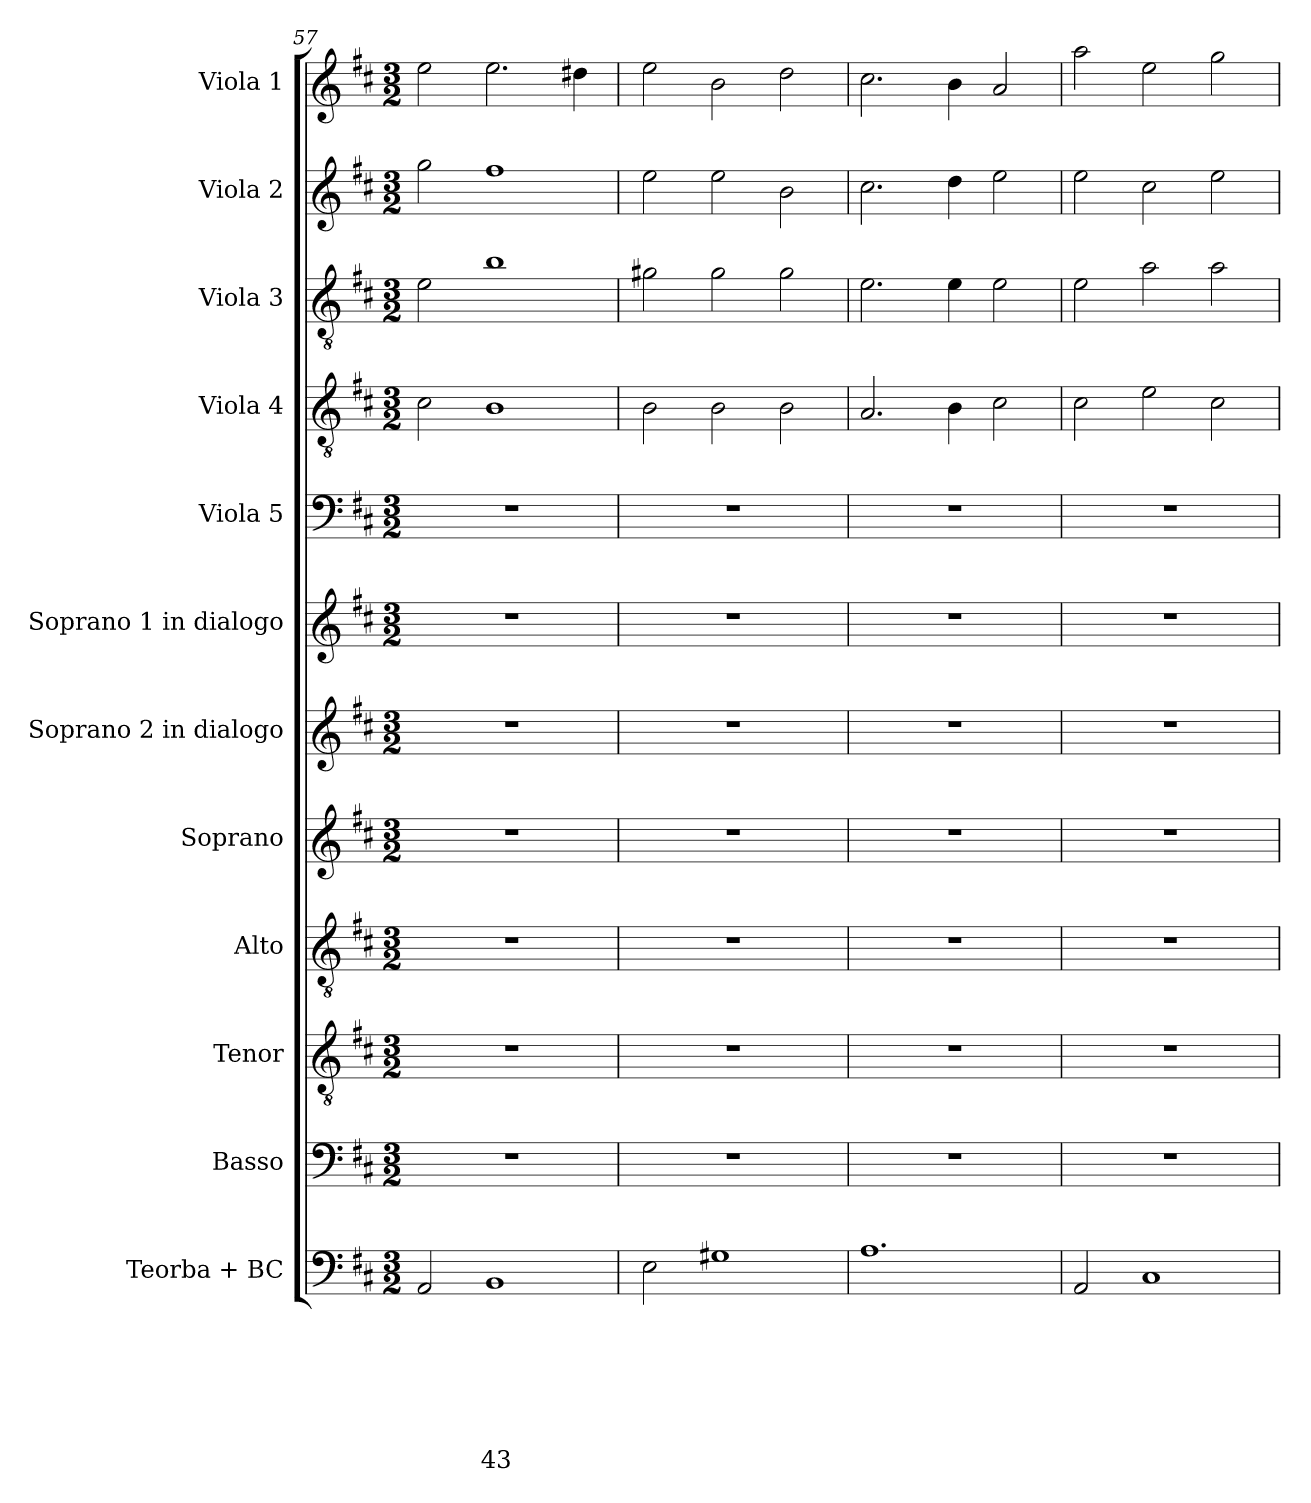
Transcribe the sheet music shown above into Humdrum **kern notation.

**kern	**text	**text	**text	**text	**text	**text	**text	**kern	**kern	**kern	**kern	**kern	**kern	**kern	**kern	**kern	**kern	**kern
*part12	*part12	*part12	*part12	*part12	*part12	*part12	*part12	*part11	*part10	*part9	*part8	*part7	*part6	*part5	*part4	*part3	*part2	*part1
*staff12	*staff12	*staff12	*staff12	*staff12	*staff12	*staff12	*staff12	*staff11	*staff10	*staff9	*staff8	*staff7	*staff6	*staff5	*staff4	*staff3	*staff2	*staff1
*I"Teorba + BC	*	*	*	*	*	*	*	*I"Basso	*I"Tenor	*I"Alto	*I"Soprano	*I"Soprano 2 in dialogo	*I"Soprano 1 in dialogo	*I"Viola 5	*I"Viola 4	*I"Viola 3	*I"Viola 2	*I"Viola 1
*	*	*	*	*	*	*	*	*I'B	*I'T	*I'A	*I'S	*I'S2	*I'S1	*I'Vl5	*I'Vl4	*I'Vl3	*I'Vl2	*I'vl1
!!LO:LB:g=z
*clefF4	*	*	*	*	*	*	*	*clefF4	*clefGv2	*clefGv2	*clefG2	*clefG2	*clefG2	*clefF4	*clefGv2	*clefGv2	*clefG2	*clefG2
*k[f#c#]	*	*	*	*	*	*	*	*k[f#c#]	*k[f#c#]	*k[f#c#]	*k[f#c#]	*k[f#c#]	*k[f#c#]	*k[f#c#]	*k[f#c#]	*k[f#c#]	*k[f#c#]	*k[f#c#]
*D:	*	*	*	*	*	*	*	*D:	*D:	*D:	*D:	*D:	*D:	*D:	*D:	*D:	*D:	*D:
*M3/2	*	*	*	*	*	*	*	*M3/2	*M3/2	*M3/2	*M3/2	*M3/2	*M3/2	*M3/2	*M3/2	*M3/2	*M3/2	*M3/2
=57	=57	=57	=57	=57	=57	=57	=57	=57	=57	=57	=57	=57	=57	=57	=57	=57	=57	=57
2AA/	.	.	.	.	.	.	.	1.r	1.r	1.r	1.r	1.r	1.r	1.r	2c#\	2e\	2gg\	2ee\
!	!	!	!	!	!	!	!LO:LY:b	!	!	!	!	!	!	!	!	!	!	!
1BB	.	.	.	.	.	.	43	.	.	.	.	.	.	.	1B	1b	1ff#	2.ee\
.	.	.	.	.	.	.	.	.	.	.	.	.	.	.	.	.	.	4dd#X\
=58	=58	=58	=58	=58	=58	=58	=58	=58	=58	=58	=58	=58	=58	=58	=58	=58	=58	=58
2E\	.	.	.	.	.	.	.	1.r	1.r	1.r	1.r	1.r	1.r	1.r	2B\	2g#X\	2ee\	2ee\
1G#X	.	.	.	.	.	.	.	.	.	.	.	.	.	.	2B\	2g#\	2ee\	2b\
.	.	.	.	.	.	.	.	.	.	.	.	.	.	.	2B\	2g#\	2b\	2dd\
=59	=59	=59	=59	=59	=59	=59	=59	=59	=59	=59	=59	=59	=59	=59	=59	=59	=59	=59
1.A	.	.	.	.	.	.	.	1.r	1.r	1.r	1.r	1.r	1.r	1.r	2.A/	2.e\	2.cc#\	2.cc#\
.	.	.	.	.	.	.	.	.	.	.	.	.	.	.	4B\	4e\	4dd\	4b\
.	.	.	.	.	.	.	.	.	.	.	.	.	.	.	2c#\	2e\	2ee\	2a/
=60	=60	=60	=60	=60	=60	=60	=60	=60	=60	=60	=60	=60	=60	=60	=60	=60	=60	=60
2AA/	.	.	.	.	.	.	.	1.r	1.r	1.r	1.r	1.r	1.r	1.r	2c#\	2e\	2ee\	2aa\
1C#	.	.	.	.	.	.	.	.	.	.	.	.	.	.	2e\	2a\	2cc#\	2ee\
.	.	.	.	.	.	.	.	.	.	.	.	.	.	.	2c#\	2a\	2ee\	2gg\
=	=	=	=	=	=	=	=	=	=	=	=	=	=	=	=	=	=	=
*-	*-	*-	*-	*-	*-	*-	*-	*-	*-	*-	*-	*-	*-	*-	*-	*-	*-	*-
